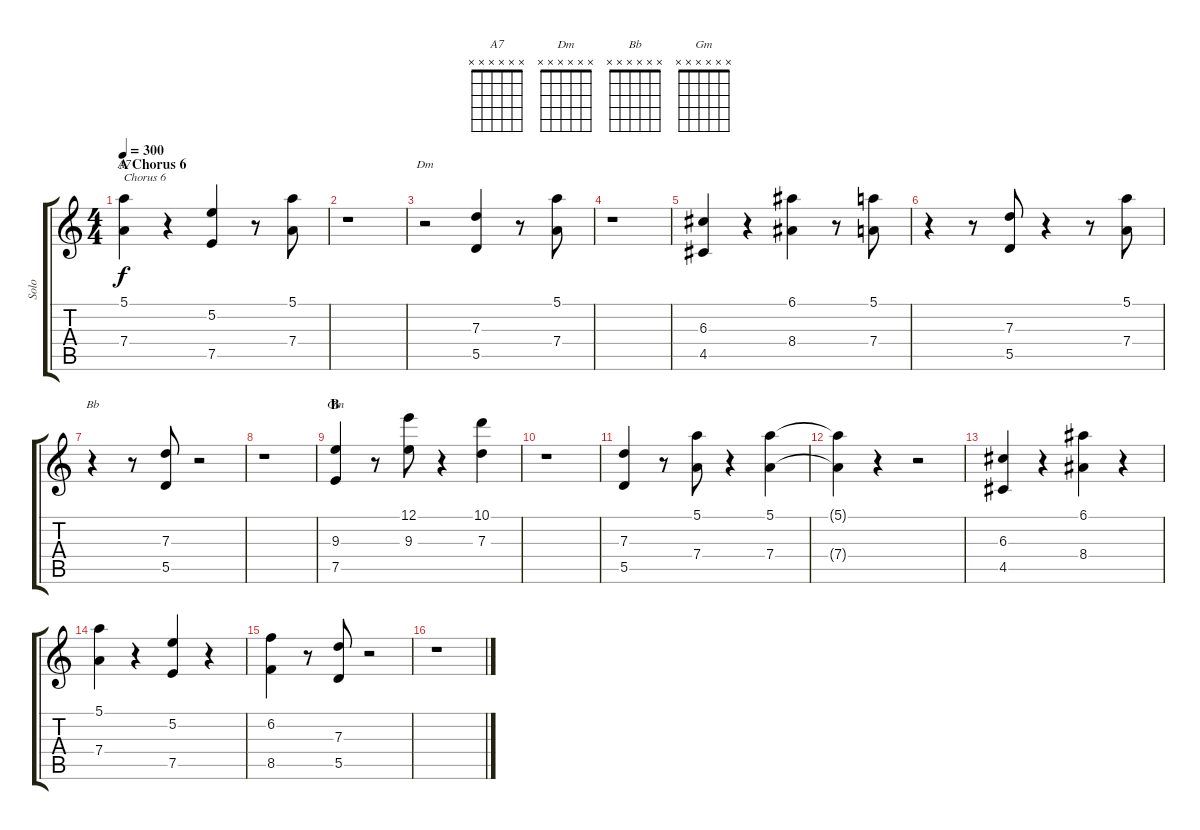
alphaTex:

\track ("Solo" "Solo") {instrument acousticguitarnylon}
\staff {score tabs}
\tuning (E4 B3 G3 D3 A2 E2) {hide}
\chord ("A7" x x x x x x) {firstfret 0}
\chord ("Dm" x x x x x x) {firstfret 0}
\chord ("Bb" x x x x x x) {firstfret 0}
\chord ("Gm" x x x x x x) {firstfret 0}
\ts (4 4)
\section ("" "A Chorus 6")
\tempo 300
\clef g2
\ks c
(5.1 7.4).4{ch "A7" txt "Chorus 6" dy f} r.4 (5.2 7.5).4 r.8 (5.1 7.4).8 |
r.1 |
r.2{ch "Dm"} (7.3 5.5).4 r.8 (5.1 7.4).8 |
r.1 |
(6.3 4.5).4 r.4 (6.1 8.4).4 r.8 (5.1 7.4).8 |
r.4 r.8 (7.3 5.5).8 r.4 r.8 (5.1 7.4).8 |
r.4{ch "Bb"} r.8 (7.3 5.5).8 r.2 |
r.1 |
\section ("" "B")
(9.3 7.5).4{ch "Gm"} r.8 (12.1 9.3).8 r.4 (10.1 7.3).4 |
r.1 |
(7.3 5.5).4 r.8 (5.1 7.4).8 r.4 (5.1 7.4).4 |
(5.1{t} 7.4{t}).4 r.4 r.2 |
(6.3 4.5).4 r.4 (6.1 8.4).4 r.4 |
(5.1 7.4).4 r.4 (5.2 7.5).4 r.4 |
(6.2 8.5).4 r.8 (7.3 5.5).8 r.2 |
r.1
